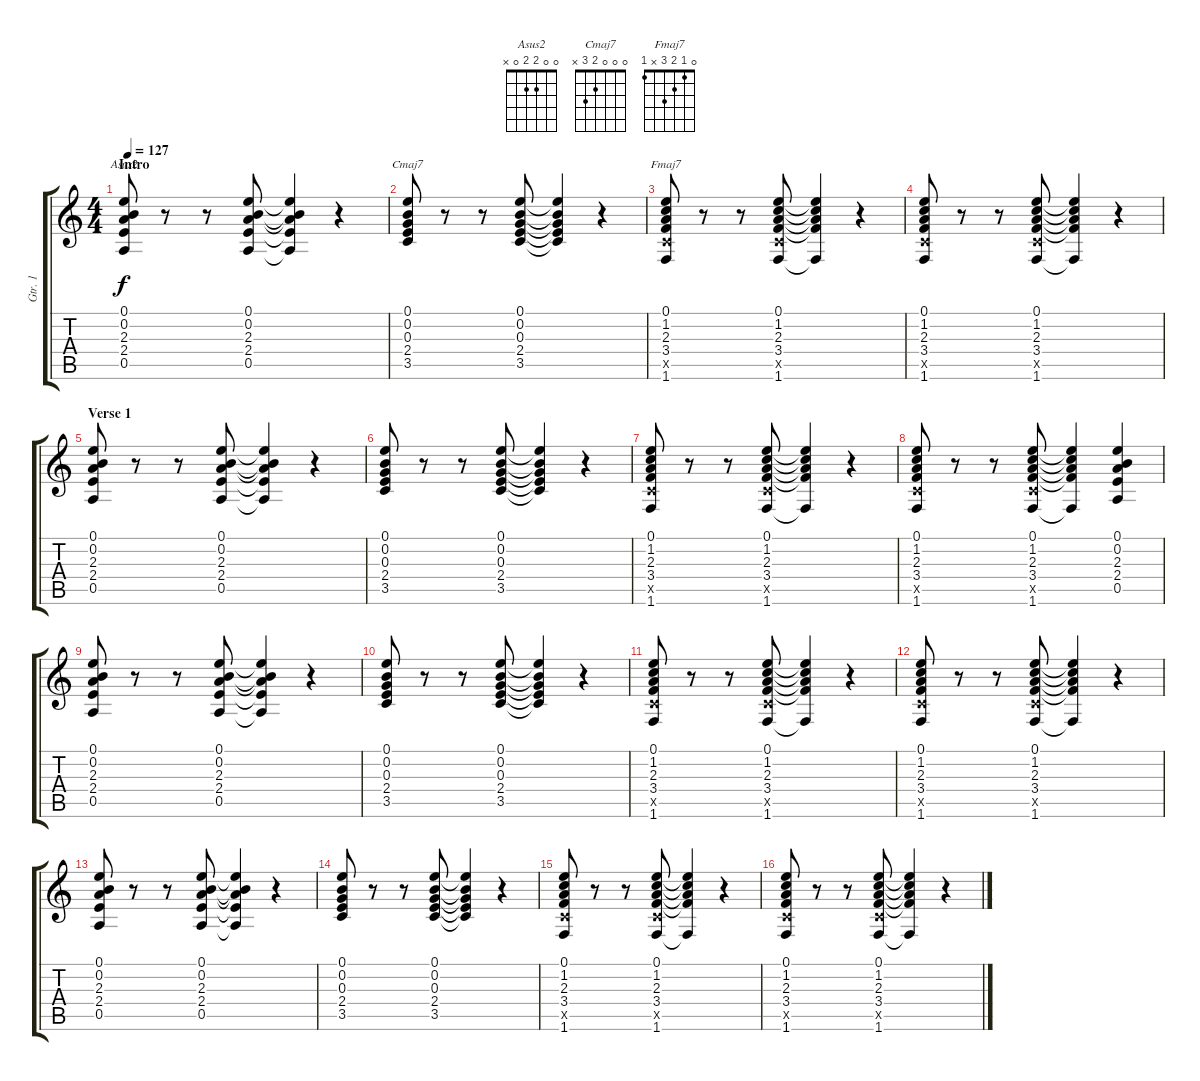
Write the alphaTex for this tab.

\track ("Gtr. 1" "Gtr. 1") {instrument overdrivenguitar}
\staff {score tabs}
\tuning (E4 B3 G3 D3 A2 E2) {hide}
\chord ("Asus2" 0 0 2 2 0 x)
\chord ("Cmaj7" 0 0 0 2 3 x)
\chord ("Fmaj7" 0 1 2 3 x 1)
\ts (4 4)
\section ("" "Intro")
\tempo 127
\clef g2
\ks c
(0.1 0.2 2.3 2.4 0.5).8{ch "Asus2" dy f instrument overdrivenguitar} r.8 r.8 (0.1 0.2 2.3 2.4 0.5).8 (0.1{t} 0.2{t} 2.3{t} 2.4{t} 0.5{t}).4 r.4 |
(0.1 0.2 0.3 2.4 3.5).8{ch "Cmaj7"} r.8 r.8 (0.1 0.2 0.3 2.4 3.5).8 (0.1{t} 0.2{t} 0.3{t} 2.4{t} 3.5{t}).4 r.4 |
(0.1 1.2 2.3 3.4 3.5{x} 1.6).8{ch "Fmaj7"} r.8 r.8 (0.1 1.2 2.3 3.4 3.5{x} 1.6).8 (0.1{t} 1.2{t} 2.3{t} 3.4{t} 1.6{t}).4 r.4 |
(0.1 1.2 2.3 3.4 3.5{x} 1.6).8 r.8 r.8 (0.1 1.2 2.3 3.4 3.5{x} 1.6).8 (0.1{t} 1.2{t} 2.3{t} 3.4{t} 1.6{t}).4 r.4 |
\section ("" "Verse 1")
(0.1 0.2 2.3 2.4 0.5).8 r.8 r.8 (0.1 0.2 2.3 2.4 0.5).8 (0.1{t} 0.2{t} 2.3{t} 2.4{t} 0.5{t}).4 r.4 |
(0.1 0.2 0.3 2.4 3.5).8 r.8 r.8 (0.1 0.2 0.3 2.4 3.5).8 (0.1{t} 0.2{t} 0.3{t} 2.4{t} 3.5{t}).4 r.4 |
(0.1 1.2 2.3 3.4 3.5{x} 1.6).8 r.8 r.8 (0.1 1.2 2.3 3.4 3.5{x} 1.6).8 (0.1{t} 1.2{t} 2.3{t} 3.4{t} 1.6{t}).4 r.4 |
(0.1 1.2 2.3 3.4 3.5{x} 1.6).8 r.8 r.8 (0.1 1.2 2.3 3.4 3.5{x} 1.6).8 (0.1{t} 1.2{t} 2.3{t} 3.4{t} 1.6{t}).4 (0.1 0.2 2.3 2.4 0.5).4 |
(0.1 0.2 2.3 2.4 0.5).8 r.8 r.8 (0.1 0.2 2.3 2.4 0.5).8 (0.1{t} 0.2{t} 2.3{t} 2.4{t} 0.5{t}).4 r.4 |
(0.1 0.2 0.3 2.4 3.5).8 r.8 r.8 (0.1 0.2 0.3 2.4 3.5).8 (0.1{t} 0.2{t} 0.3{t} 2.4{t} 3.5{t}).4 r.4 |
(0.1 1.2 2.3 3.4 3.5{x} 1.6).8 r.8 r.8 (0.1 1.2 2.3 3.4 3.5{x} 1.6).8 (0.1{t} 1.2{t} 2.3{t} 3.4{t} 1.6{t}).4 r.4 |
(0.1 1.2 2.3 3.4 3.5{x} 1.6).8{volume 9} r.8 r.8 (0.1 1.2 2.3 3.4 3.5{x} 1.6).8 (0.1{t} 1.2{t} 2.3{t} 3.4{t} 1.6{t}).4 r.4 |
(0.1 0.2 2.3 2.4 0.5).8 r.8 r.8 (0.1 0.2 2.3 2.4 0.5).8 (0.1{t} 0.2{t} 2.3{t} 2.4{t} 0.5{t}).4 r.4 |
(0.1 0.2 0.3 2.4 3.5).8 r.8 r.8 (0.1 0.2 0.3 2.4 3.5).8 (0.1{t} 0.2{t} 0.3{t} 2.4{t} 3.5{t}).4 r.4 |
(0.1 1.2 2.3 3.4 3.5{x} 1.6).8 r.8 r.8 (0.1 1.2 2.3 3.4 3.5{x} 1.6).8 (0.1{t} 1.2{t} 2.3{t} 3.4{t} 1.6{t}).4 r.4 |
(0.1 1.2 2.3 3.4 3.5{x} 1.6).8 r.8 r.8 (0.1 1.2 2.3 3.4 3.5{x} 1.6).8 (0.1{t} 1.2{t} 2.3{t} 3.4{t} 1.6{t}).4 r.4
